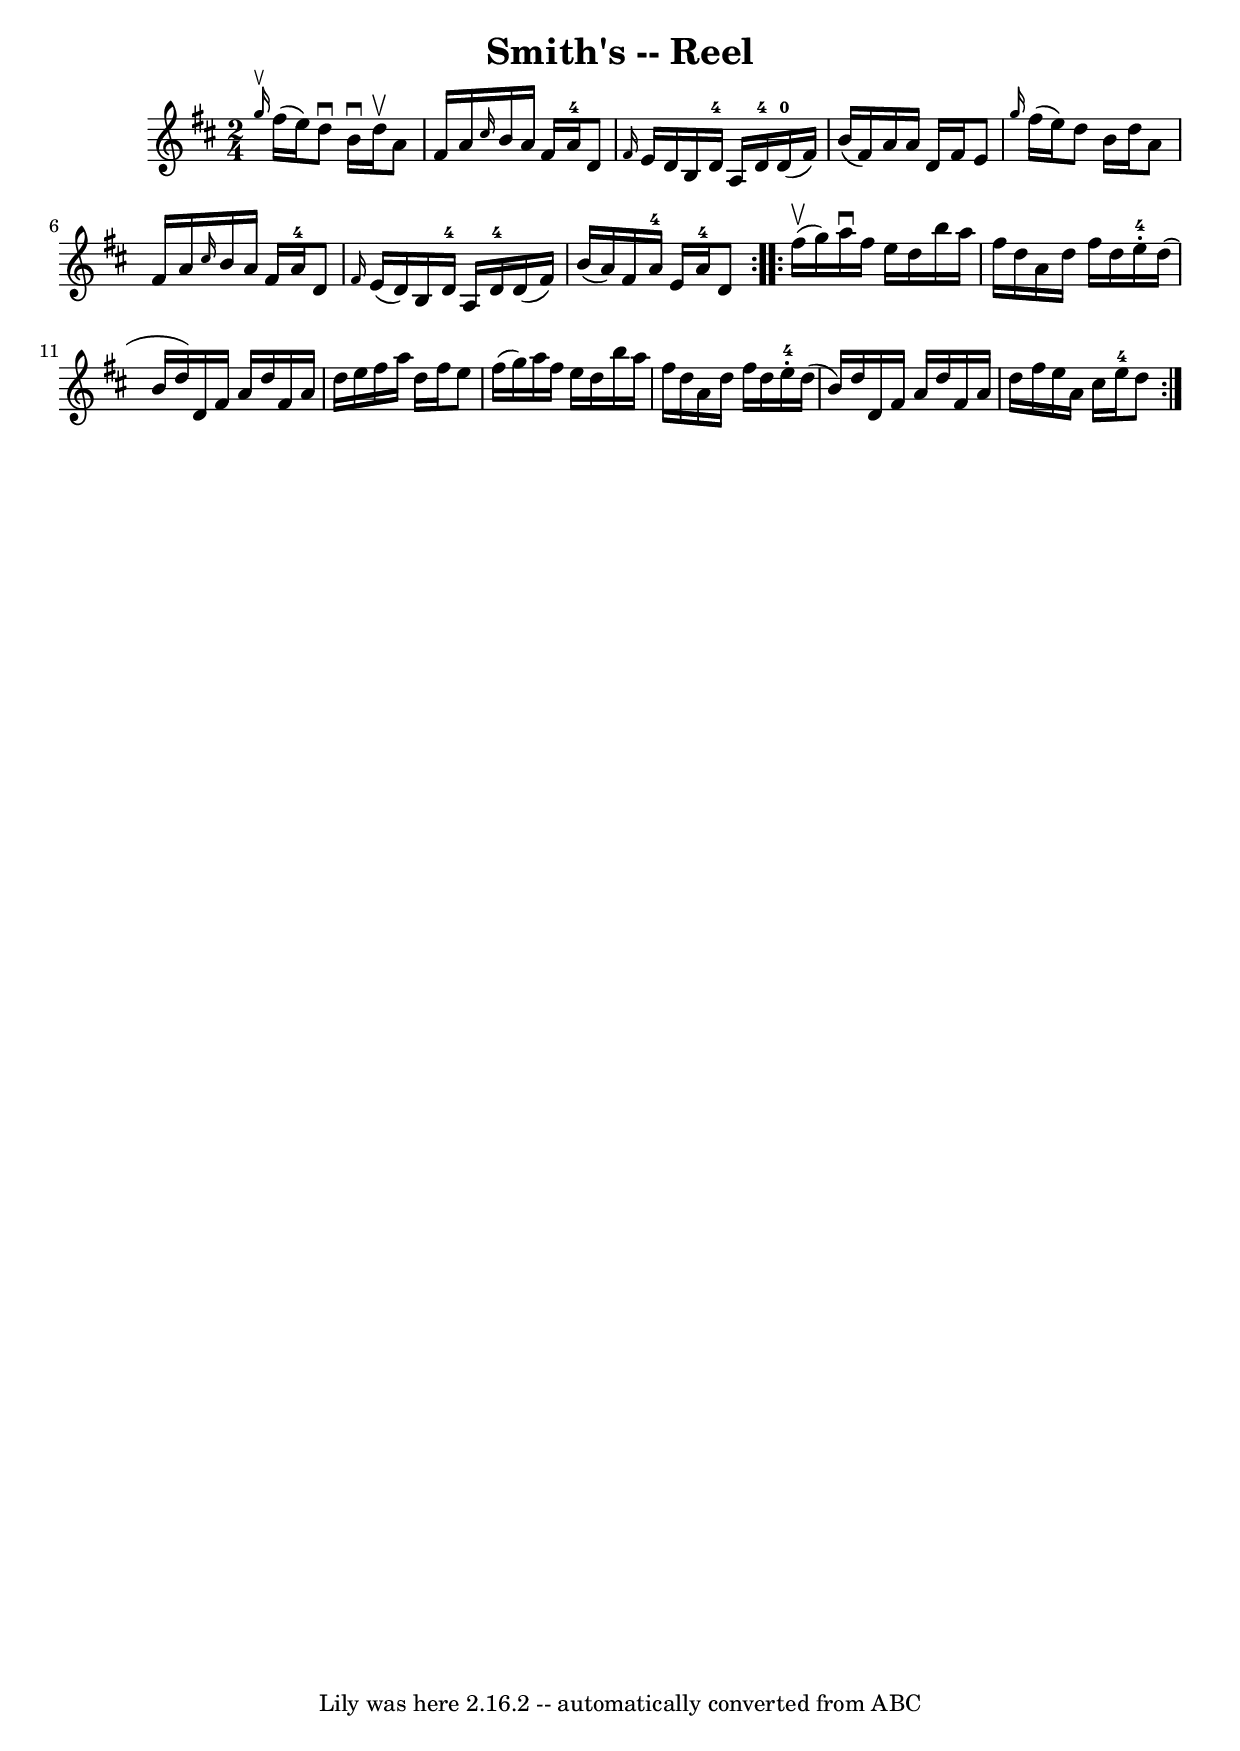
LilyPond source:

\version "2.7.40"
\include "Mammoth.ily"
\header {
	%% book = "Ryan's Mammoth Collection"
	crossRefNumber = "1"
	footnotes = "\\\\AKA Kitty's Wedding Hornpipe\\\\350"
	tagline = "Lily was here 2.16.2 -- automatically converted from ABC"
	title = "Smith's -- Reel"
}
voicedefault =  {


\repeat volta 2 {
\time 2/4 
\key d \major   \grace { g''16^\upbow } fis''16 (e''16) 
|
 d''8^\downbow b'16^\downbow d''16^\upbow a'8 fis'16    
a'16    |
 \grace { cis''16  } b'16 a'16 fis'16 a'16-4   
d'8  \grace { fis'16  } e'16 d'16    |
 b16 d'16-4 a16  
 d'16-4 d'16-0(fis'16) b'16 (fis'16)   |
       
a'16 a'16 d'16 fis'16 e'8  \grace { g''16  } fis''16 (e''16 
)   |
 d''8 b'16 d''16 a'8 fis'16 a'16    |
 
\grace { cis''16  } b'16 a'16 fis'16 a'16-4 d'8  \grace {    
fis'16  } e'16 (d'16)   |
 b16 d'16-4 a16 d'16-4  
 d'16 (fis'16) b'16 (a'16)   |
 fis'16 a'16-4   
e'16 a'16-4 d'8  }     \repeat volta 2 { fis''16^\upbow(g''16) 
|
 a''16^\downbow fis''16 e''16 d''16 b''16 a''16    
fis''16 d''16    |
 a'16 d''16 fis''16 d''16 e''16 
-4-. d''16 (b'16 d''16)   |
 d'16 fis'16 a'16    
d''16 fis'16 a'16 d''16 e''16    |
 fis''16 a''16    
d''16 fis''16 e''8 fis''16 (g''16)   |
 a''16    
fis''16 e''16 d''16 b''16 a''16 fis''16 d''16    |
   
a'16 d''16 fis''16 d''16 e''16-4-. d''16 (b'16)   
d''16    |
 d'16 fis'16 a'16 d''16 fis'16 a'16 d''16  
 fis''16    |
 e''16 a'16 cis''16 e''16-4 d''8    }   
}

\score{
    <<

	\context Staff="default"
	{
	    \voicedefault 
	}

    >>
	\layout {
	}
	\midi {}
}
